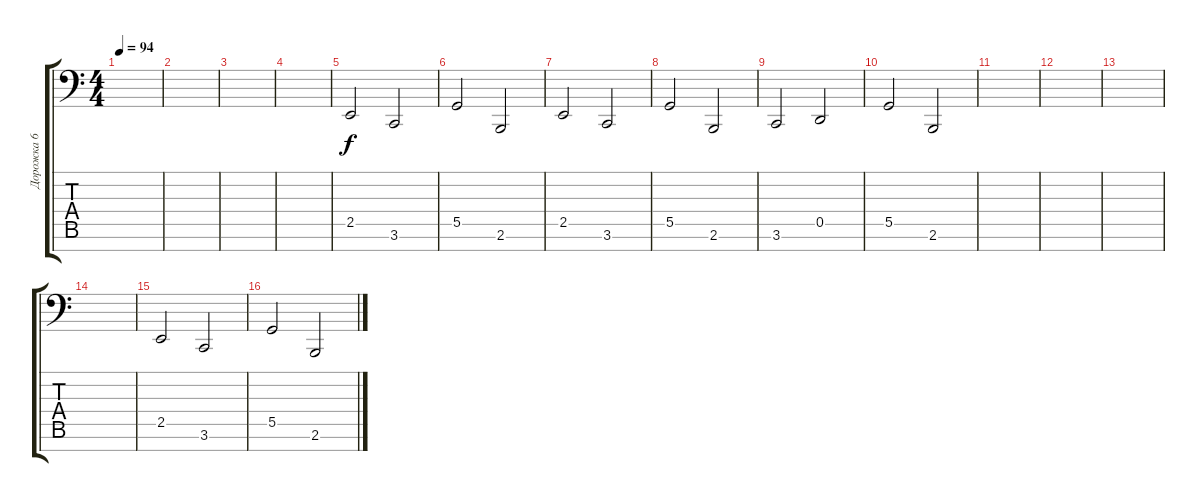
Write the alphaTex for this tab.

\track ("Дорожка 6" "Дорожка 6") {instrument acousticguitarsteel}
\staff {score tabs}
\tuning (A2 E2 C2 G1 D1 A0 E0) {hide}
\ts (4 4)
\tempo 94
\clef f4
\ks c
|
|
|
|
2.5.2 3.6.2 |
5.5.2 2.6.2 |
2.5.2 3.6.2 |
5.5.2 2.6.2 |
3.6.2 0.5.2 |
5.5.2 2.6.2 |
|
|
|
|
2.5.2 3.6.2 |
5.5.2 2.6.2
